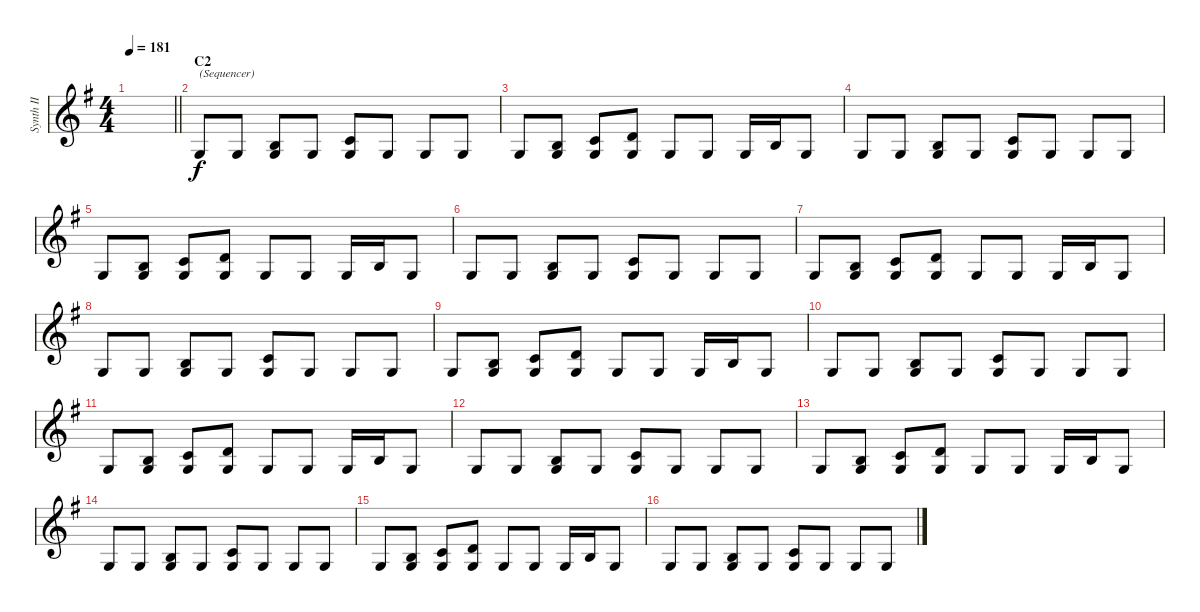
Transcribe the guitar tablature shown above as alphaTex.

\track ("Synth II" "Synth II") {solo instrument orchestrahit}
\staff {score}
\tuning (E4 B3 G3 D3 A2 E2) {hide}
\ts (4 4)
\tempo 181
\clef g2
\barLineRight lightlight
\ks g
|
\section ("" "C2")
0.3.8{txt "(Sequencer)" volume 8 instrument synthdrum} 0.3.8 (0.2 0.3).8 0.3.8 (1.2 0.3).8 0.3.8 0.3.8 0.3.8 |
0.3.8 (0.2 0.3).8 (1.2 0.3).8 (3.2 0.3).8 0.3.8 0.3.8 0.3.16 0.2.16 0.3.8 |
0.3.8 0.3.8 (0.2 0.3).8 0.3.8 (1.2 0.3).8 0.3.8 0.3.8 0.3.8 |
0.3.8 (0.2 0.3).8 (1.2 0.3).8 (3.2 0.3).8 0.3.8 0.3.8 0.3.16 0.2.16 0.3.8 |
0.3.8 0.3.8 (0.2 0.3).8 0.3.8 (1.2 0.3).8 0.3.8 0.3.8 0.3.8 |
0.3.8 (0.2 0.3).8 (1.2 0.3).8 (3.2 0.3).8 0.3.8 0.3.8 0.3.16 0.2.16 0.3.8 |
0.3.8 0.3.8 (0.2 0.3).8 0.3.8 (1.2 0.3).8 0.3.8 0.3.8 0.3.8 |
0.3.8 (0.2 0.3).8 (1.2 0.3).8 (3.2 0.3).8 0.3.8 0.3.8 0.3.16 0.2.16 0.3.8 |
0.3.8 0.3.8 (0.2 0.3).8 0.3.8 (1.2 0.3).8 0.3.8 0.3.8 0.3.8 |
0.3.8 (0.2 0.3).8 (1.2 0.3).8 (3.2 0.3).8 0.3.8 0.3.8 0.3.16 0.2.16 0.3.8 |
0.3.8 0.3.8 (0.2 0.3).8 0.3.8 (1.2 0.3).8 0.3.8 0.3.8 0.3.8 |
0.3.8 (0.2 0.3).8 (1.2 0.3).8 (3.2 0.3).8 0.3.8 0.3.8 0.3.16 0.2.16 0.3.8 |
0.3.8 0.3.8 (0.2 0.3).8 0.3.8 (1.2 0.3).8 0.3.8 0.3.8 0.3.8 |
0.3.8 (0.2 0.3).8 (1.2 0.3).8 (3.2 0.3).8 0.3.8 0.3.8 0.3.16 0.2.16 0.3.8 |
0.3.8 0.3.8 (0.2 0.3).8 0.3.8 (1.2 0.3).8 0.3.8 0.3.8 0.3.8
